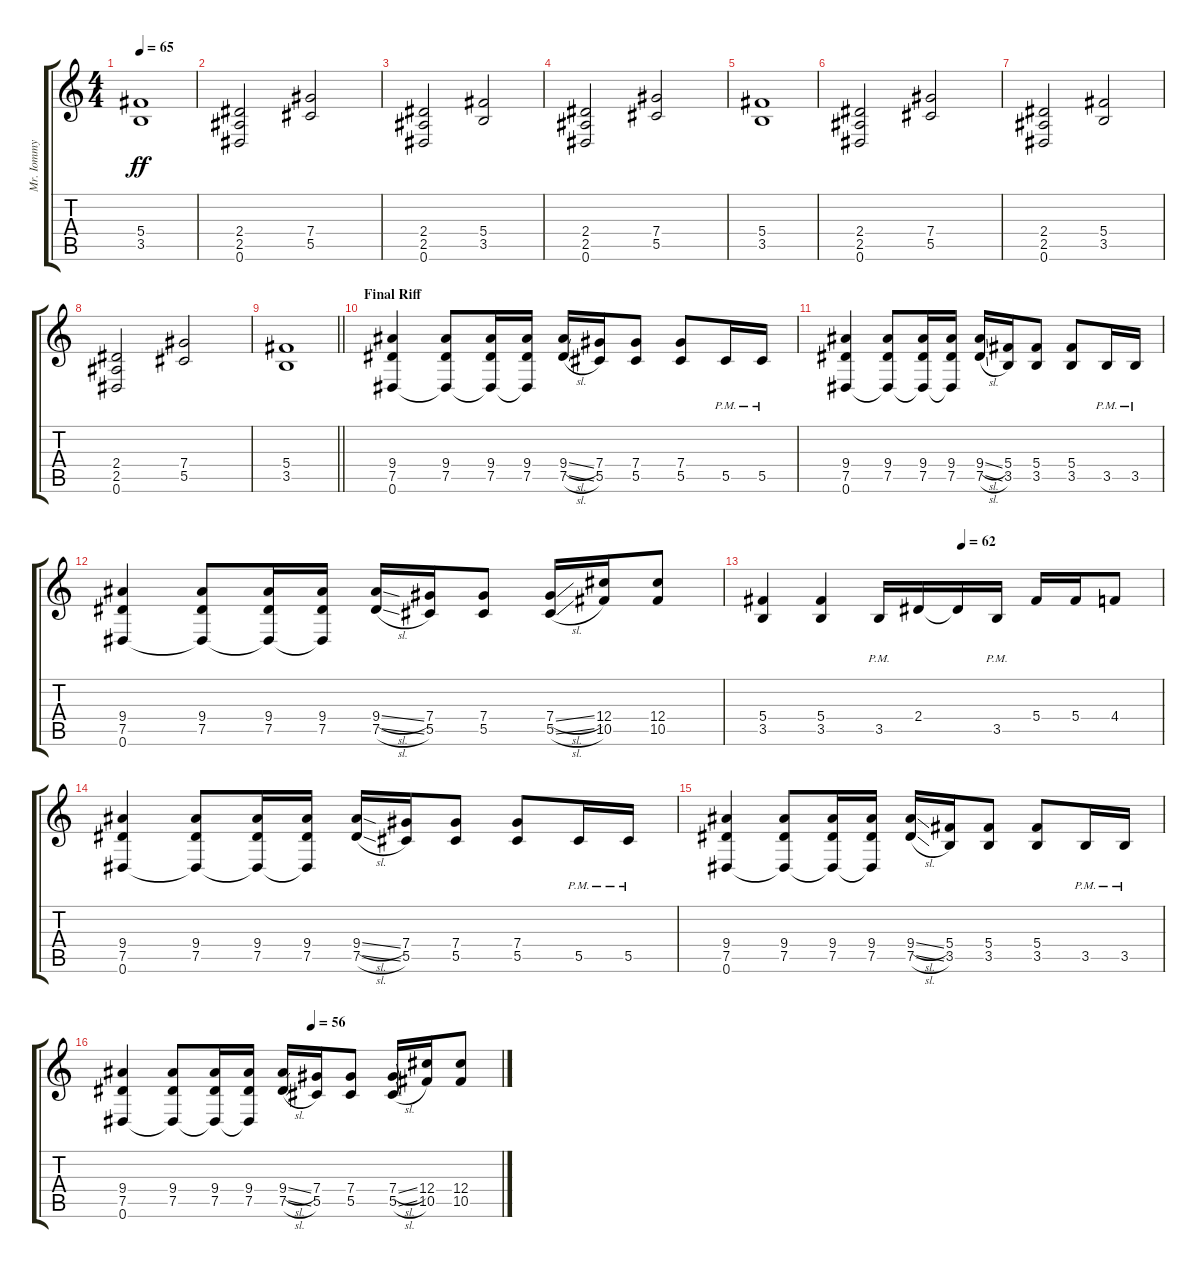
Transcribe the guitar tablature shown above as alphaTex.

\track ("Mr. Iommy" "Mr. Iommy") {instrument distortionguitar}
\staff {score tabs}
\tuning (Eb4 Bb3 Gb3 Db3 Ab2 Eb2) {hide}
\ts (4 4)
\tempo 65
\clef g2
\ks c
(5.4 3.5).1{dy ff} |
(2.4 2.5 0.6).2 (7.4 5.5).2 |
(2.4 2.5 0.6).2 (5.4 3.5).2 |
(2.4 2.5 0.6).2 (7.4 5.5).2 |
(5.4 3.5).1 |
(2.4 2.5 0.6).2 (7.4 5.5).2 |
(2.4 2.5 0.6).2 (5.4 3.5).2 |
(2.4 2.5 0.6).2 (7.4 5.5).2 |
\barLineRight lightlight
(5.4 3.5).1 |
\section ("" "Final Riff")
(9.4 7.5 0.6).4 (9.4 7.5 0.6{t}).8 (9.4 7.5 0.6{t}).16 (9.4 7.5 0.6{t}).16 (9.4{sl} 7.5{sl}).16 (7.4 5.5).16 (7.4 5.5).8 (7.4 5.5).8 5.5{pm}.16 5.5{pm}.16 |
(9.4 7.5 0.6).4 (9.4 7.5 0.6{t}).8 (9.4 7.5 0.6{t}).16 (9.4 7.5 0.6{t}).16 (9.4{sl} 7.5{sl}).16 (5.4 3.5).16 (5.4 3.5).8 (5.4 3.5).8 3.5{pm}.16 3.5{pm}.16 |
(9.4 7.5 0.6).4 (9.4 7.5 0.6{t}).8 (9.4 7.5 0.6{t}).16 (9.4 7.5 0.6{t}).16 (9.4{sl} 7.5{sl}).16 (7.4 5.5).16 (7.4 5.5).8 (7.4{sl} 5.5{sl}).16 (12.4 10.5).16 (12.4 10.5).8 |
\tempo (62 0.5)
(5.4 3.5).4 (5.4 3.5).4 3.5{pm}.16 2.4.16 2.4{t}.16 3.5{pm}.16 5.4.16 5.4.16 4.4.8 |
(9.4 7.5 0.6).4 (9.4 7.5 0.6{t}).8 (9.4 7.5 0.6{t}).16 (9.4 7.5 0.6{t}).16 (9.4{sl} 7.5{sl}).16 (7.4 5.5).16 (7.4 5.5).8 (7.4 5.5).8 5.5{pm}.16 5.5{pm}.16 |
(9.4 7.5 0.6).4 (9.4 7.5 0.6{t}).8 (9.4 7.5 0.6{t}).16 (9.4 7.5 0.6{t}).16 (9.4{sl} 7.5{sl}).16 (5.4 3.5).16 (5.4 3.5).8 (5.4 3.5).8 3.5{pm}.16 3.5{pm}.16 |
\tempo (56 0.5)
(9.4 7.5 0.6).4 (9.4 7.5 0.6{t}).8 (9.4 7.5 0.6{t}).16 (9.4 7.5 0.6{t}).16 (9.4{sl} 7.5{sl}).16 (7.4 5.5).16 (7.4 5.5).8 (7.4{sl} 5.5{sl}).16 (12.4 10.5).16 (12.4 10.5).8
